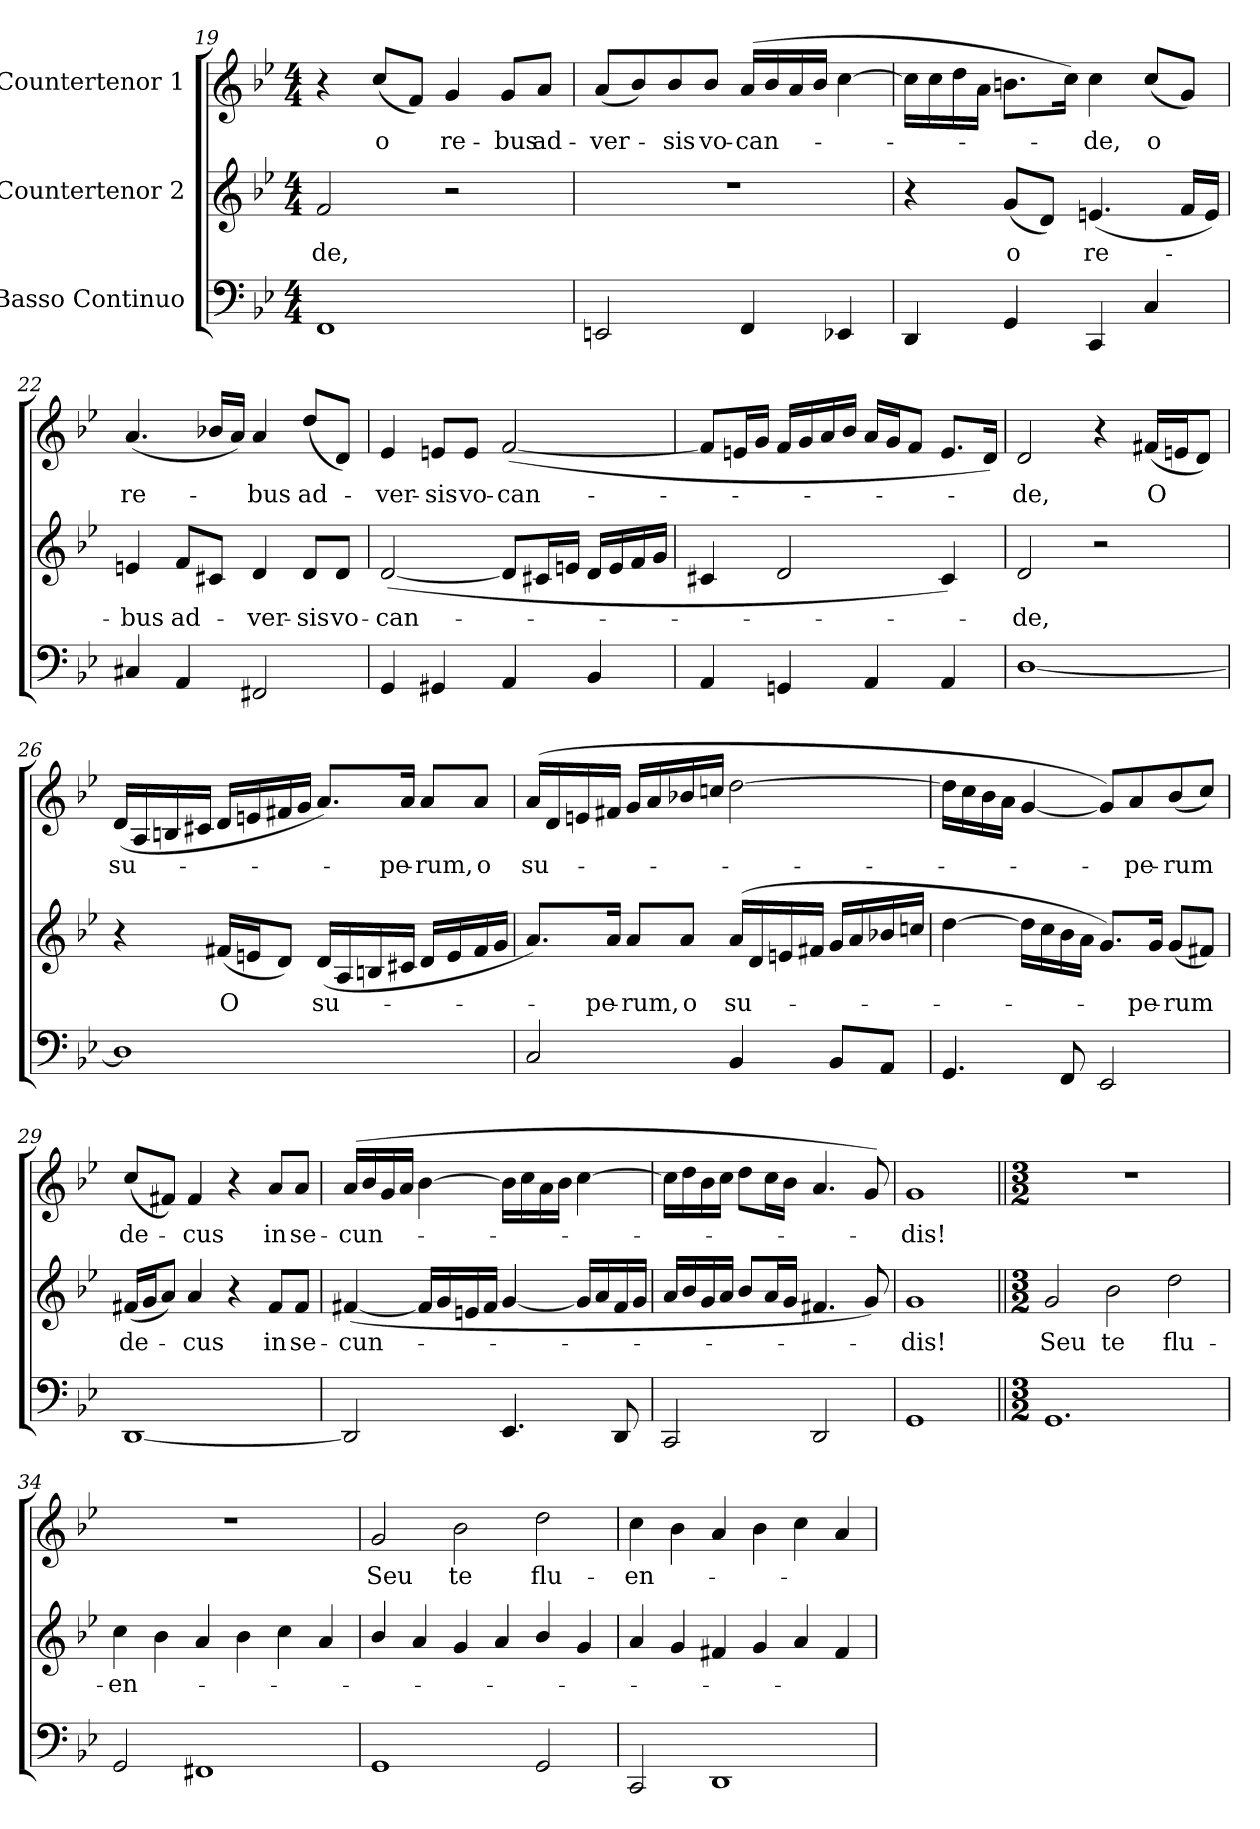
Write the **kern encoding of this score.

**kern	**kern	**text	**kern	**text
*part3	*part2	*part2	*part1	*part1
*staff3	*staff2	*staff2	*staff1	*staff1
*I"Basso Continuo	*I"Countertenor 2	*	*I"Countertenor 1	*
*clefF4	*clefG2	*	*clefG2	*
*k[b-e-]	*k[b-e-]	*	*k[b-e-]	*
*g:	*g:	*	*g:	*
*M4/4	*M4/4	*	*M4/4	*
=19	=19	=19	=19	=19
!	!	!LO:LY:b	!	!
1FF/	2f/	-de,	4r	.
!	!	!	!	!LO:LY:b
.	.	.	(8cc/L	o
.	.	.	8f/J)	.
!	!	!	!	!LO:LY:b
.	2r	.	4g/	re-
!	!	!	!	!LO:LY:b
.	.	.	8g/L	-bus
!	!	!	!	!LO:LY:b
.	.	.	8a/J	ad-
!!LO:PB:g=z
=20	=20	=20	=20	=20
!	!	!	!	!LO:LY:b
2EEn/	1r	.	(8a/L	-ver-
.	.	.	8b-/)	.
!	!	!	!	!LO:LY:b
.	.	.	8b-/	-sis
!	!	!	!	!LO:LY:b
.	.	.	8b-/J	vo-
!	!	!	!	!LO:LY:b
4FF/	.	.	(16a/LL	-can-
.	.	.	16b-/	.
.	.	.	16a/	.
.	.	.	16b-/JJ	.
4EE-X/	.	.	[4cc\	.
=21	=21	=21	=21	=21
4DD/	4r	.	16cc\LL]	.
.	.	.	16cc\	.
.	.	.	16dd\	.
.	.	.	16a\JJ	.
!	!	!LO:LY:b	!	!
4GG/	(8g/L	o	8.bn\L	.
.	8d/J)	.	.	.
.	.	.	16cc\Jk)	.
!	!	!LO:LY:b	!	!LO:LY:b
4CC/	(4.en/	re-	4cc\	-de,
!	!	!	!	!LO:LY:b
4C/	.	.	(8cc/L	o
.	16f/LL	.	8g/J)	.
.	16e/JJ)	.	.	.
=22	=22	=22	=22	=22
!	!	!LO:LY:b	!	!LO:LY:b
4C#X/	4en/	-bus	(4.a/	re-
!	!	!LO:LY:b	!	!
4AA/	8f/L	ad-	.	.
.	8c#X/J	.	16b-X/LL	.
.	.	.	16a/JJ)	.
!	!	!LO:LY:b	!	!LO:LY:b
2FF#X/	4d/	-ver-	4a/	-bus
!	!	!LO:LY:b	!	!LO:LY:b
.	8d/L	-sis	(8dd/L	ad-
!	!	!LO:LY:b	!	!
.	8d/J	vo-	8d/J)	.
!!LO:LB:g=z
=23	=23	=23	=23	=23
!	!	!LO:LY:b	!	!LO:LY:b
4GG/	([2d/	-can-	4e-/	-ver-
!	!	!	!	!LO:LY:b
4GG#X/	.	.	8en/L	-sis
!	!	!	!	!LO:LY:b
.	.	.	8e/J	vo-
!	!	!	!	!LO:LY:b
4AA/	8d/L]	.	([2f/	-can-
.	16c#X/L	.	.	.
.	16en/JJ	.	.	.
4BB-/	16d/LL	.	.	.
.	16e/	.	.	.
.	16f/	.	.	.
.	16g/JJ	.	.	.
=24	=24	=24	=24	=24
4AA/	4c#X/	.	8f/L]	.
.	.	.	16en/L	.
.	.	.	16g/JJ	.
4GGn/	2d/	.	16f/LL	.
.	.	.	16g/	.
.	.	.	16a/	.
.	.	.	16b-/JJ	.
4AA/	.	.	16a/LL	.
.	.	.	16g/J	.
.	.	.	8f/J	.
4AA/	4c#/)	.	8.e/L	.
.	.	.	16d/Jk)	.
=25	=25	=25	=25	=25
!	!	!LO:LY:b	!	!LO:LY:b
[1D/	2d/	-de,	2d/	-de,
.	2r	.	4r	.
!	!	!	!	!LO:LY:b
.	.	.	(16f#X/LL	O
.	.	.	16en/J	.
.	.	.	8d/J)	.
!!LO:LB:g=z
=26	=26	=26	=26	=26
!	!	!	!	!LO:LY:b
1D/]	4r	.	(16d/LL	su-
.	.	.	16A/	.
.	.	.	16Bn/	.
.	.	.	16c#X/JJ	.
!	!	!LO:LY:b	!	!
.	(16f#X/LL	O	16d/LL	.
.	16en/J	.	16en/	.
.	8d/J)	.	16f#X/	.
.	.	.	16g/JJ	.
!	!	!LO:LY:b	!	!
.	(16d/LL	su-	8.a/L)	.
.	16A/	.	.	.
.	16Bn/	.	.	.
!	!	!	!	!LO:LY:b
.	16c#X/JJ	.	16a/Jk	-pe-
!	!	!	!	!LO:LY:b
.	16d/LL	.	8a/L	-rum,
.	16e/	.	.	.
!	!	!	!	!LO:LY:b
.	16f#/	.	8a/J	o
.	16g/JJ	.	.	.
=27	=27	=27	=27	=27
!	!	!	!	!LO:LY:b
2C/	8.a/L)	.	(16a/LL	su-
.	.	.	16d/	.
.	.	.	16en/	.
!	!	!LO:LY:b	!	!
.	16a/Jk	-pe-	16f#X/JJ	.
!	!	!LO:LY:b	!	!
.	8a/L	-rum,	16g/LL	.
.	.	.	16a/	.
!	!	!LO:LY:b	!	!
.	8a/J	o	16b-X/	.
.	.	.	16ccn/JJ	.
!	!	!LO:LY:b	!	!
4BB-/	(16a/LL	su-	[2dd\	.
.	16d/	.	.	.
.	16en/	.	.	.
.	16f#X/JJ	.	.	.
8BB-/L	16g/LL	.	.	.
.	16a/	.	.	.
8AA/J	16b-X/	.	.	.
.	16ccn/JJ	.	.	.
!!LO:PB:g=z
=28	=28	=28	=28	=28
4.GG/	[4dd\	.	16dd\LL]	.
.	.	.	16cc\	.
.	.	.	16b-\	.
.	.	.	16a\JJ	.
.	16dd\LL]	.	[4g/	.
.	16cc\	.	.	.
8FF/	16b-\	.	.	.
.	16a\JJ	.	.	.
2EE-/	8.g/L)	.	8g/L])	.
!	!	!	!	!LO:LY:b
.	.	.	8a/	-pe-
!	!	!LO:LY:b	!	!
.	16g/Jk	-pe-	.	.
!	!	!LO:LY:b	!	!LO:LY:b
.	(8g/L	-rum	(8b-/	-rum
.	8f#X/J)	.	8cc/J)	.
=29	=29	=29	=29	=29
!	!	!LO:LY:b	!	!LO:LY:b
[1DD/	(16f#X/LL	de-	(8cc/L	de-
.	16g/J	.	.	.
.	8a/J)	.	8f#X/J)	.
!	!	!LO:LY:b	!	!LO:LY:b
.	4a/	-cus	4f#/	-cus
.	4r	.	4r	.
!	!	!LO:LY:b	!	!LO:LY:b
.	8f#/L	in	8a/L	in
!	!	!LO:LY:b	!	!LO:LY:b
.	8f#/J	se-	8a/J	se-
=30	=30	=30	=30	=30
!	!	!LO:LY:b	!	!LO:LY:b
2DD/]	([4f#X/	-cun-	(16a/LL	-cun-
.	.	.	16b-/	.
.	.	.	16g/	.
.	.	.	16a/JJ	.
.	16f#/LL]	.	[4b-\	.
.	16g/	.	.	.
.	16en/	.	.	.
.	16f#/JJ	.	.	.
4.EE-/	[4g/	.	16b-\LL]	.
.	.	.	16cc\	.
.	.	.	16a\	.
.	.	.	16b-\JJ	.
.	16g/LL]	.	[4cc\	.
.	16a/	.	.	.
8DD/	16f#/	.	.	.
.	16g/JJ	.	.	.
!!LO:LB:g=z
=31	=31	=31	=31	=31
2CC/	16a/LL	.	16cc\LL]	.
.	16b-/	.	16dd\	.
.	16g/	.	16b-\	.
.	16a/JJ	.	16cc\JJ	.
.	8b-/L	.	8dd\L	.
.	16a/L	.	16cc\L	.
.	16g/JJ	.	16b-\JJ	.
2DD/	4.f#X/	.	4.a/	.
.	8g/)	.	8g/)	.
=32	=32	=32	=32	=32
!	!	!LO:LY:b	!	!LO:LY:b
1GG/	1g/	-dis!	1g/	-dis!
=33||	=33||	=33||	=33||	=33||
*M3/2	*M3/2	*	*M3/2	*
!	!	!LO:LY:b	!LO:N:vis=1	!
1.GG/	2g/	Seu	1.r	.
!	!	!LO:LY:b	!	!
.	2b-\	te	.	.
!	!	!LO:LY:b	!	!
.	2dd\	flu-	.	.
=34	=34	=34	=34	=34
!	!	!LO:LY:b	!LO:N:vis=1	!
2GG/	4cc\	-en-	1.r	.
.	4b-\	.	.	.
1FF#X/	4a/	.	.	.
.	4b-\	.	.	.
.	4cc\	.	.	.
.	4a/	.	.	.
!!LO:LB:g=z
=35	=35	=35	=35	=35
!	!	!	!	!LO:LY:b
1GG/	4b-/	.	2g/	Seu
.	4a/	.	.	.
!	!	!	!	!LO:LY:b
.	4g/	.	2b-\	te
.	4a/	.	.	.
!	!	!	!	!LO:LY:b
2GG/	4b-/	.	2dd\	flu-
.	4g/	.	.	.
=36	=36	=36	=36	=36
!	!	!	!	!LO:LY:b
2CC/	4a/	.	4cc\	-en-
.	4g/	.	4b-\	.
1DD/	4f#X/	.	4a/	.
.	4g/	.	4b-\	.
.	4a/	.	4cc\	.
.	4f#/	.	4a/	.
=	=	=	=	=
*-	*-	*-	*-	*-
